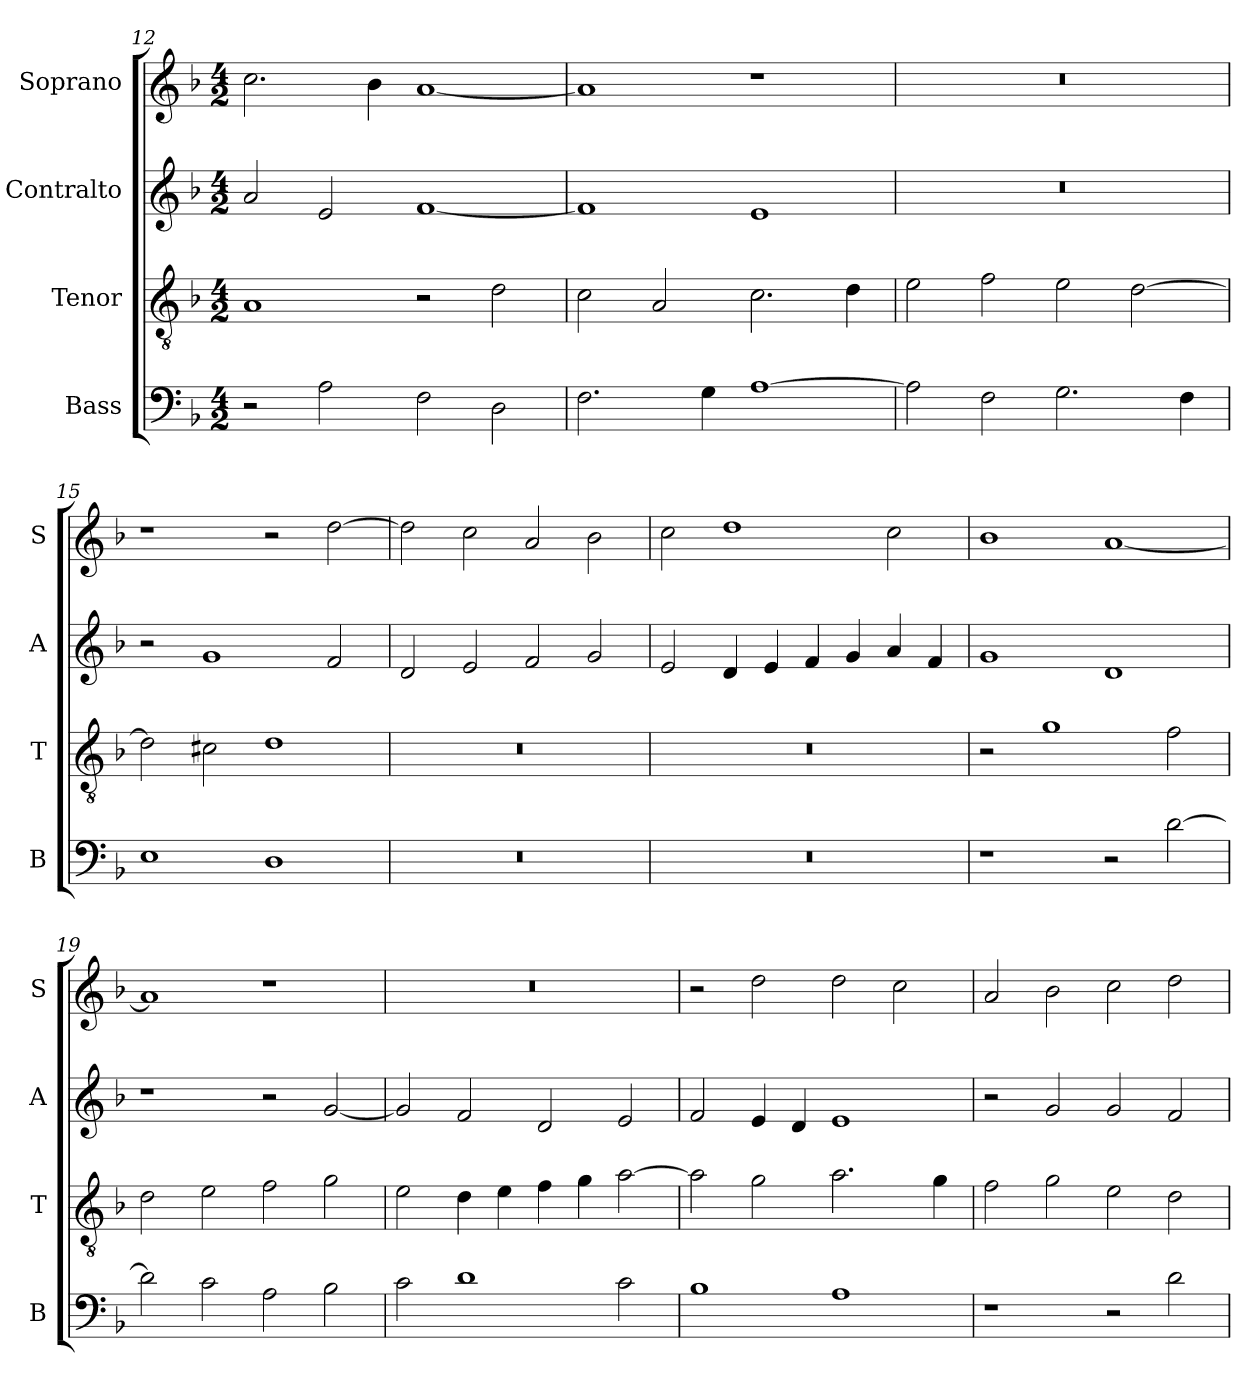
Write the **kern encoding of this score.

**kern	**kern	**kern	**kern
*part4	*part3	*part2	*part1
*staff4	*staff3	*staff2	*staff1
*I"Bass	*I"Tenor	*I"Contralto	*I"Soprano
*I'B	*I'T	*I'A	*I'S
*clefF4	*clefGv2	*clefG2	*clefG2
*k[b-]	*k[b-]	*k[b-]	*k[b-]
*D:aeo	*D:aeo	*D:aeo	*D:aeo
*M4/2	*M4/2	*M4/2	*M4/2
=12	=12	=12	=12
2r	1A	2a	2.cc
2A	.	2e	.
.	.	.	4b-
2F	2r	[1f	[1a
2D	2d	.	.
=13	=13	=13	=13
2.F	2c	1f]	1a]
.	2A	.	.
4G	.	.	.
[1A	2.c	1e	1r
.	4d	.	.
=14	=14	=14	=14
2A]	2e	0r	0r
2F	2f	.	.
2.G	2e	.	.
.	[2d	.	.
4F	.	.	.
=15	=15	=15	=15
1E	2d]	2r	1r
.	2c#X	1g	.
1D	1d	.	2r
.	.	2f	[2dd
=16	=16	=16	=16
0r	0r	2d	2dd]
.	.	2e	2cc
.	.	2f	2a
.	.	2g	2b-
=17	=17	=17	=17
0r	0r	2e	2cc
.	.	4d	1dd
.	.	4e	.
.	.	4f	.
.	.	4g	.
.	.	4a	2cc
.	.	4f	.
=18	=18	=18	=18
1r	2r	1g	1b-
.	1g	.	.
2r	.	1d	[1a
[2d	2f	.	.
=19	=19	=19	=19
2d]	2d	1r	1a]
2c	2e	.	.
2A	2f	2r	1r
2B-	2g	[2g	.
=20	=20	=20	=20
2c	2e	2g]	0r
1d	4d	2f	.
.	4e	.	.
.	4f	2d	.
.	4g	.	.
2c	[2a	2e	.
=21	=21	=21	=21
1B-	2a]	2f	2r
.	2g	4e	2dd
.	.	4d	.
1A	2.a	1e	2dd
.	.	.	2cc
.	4g	.	.
=22	=22	=22	=22
1r	2f	2r	2a
.	2g	2g	2b-
2r	2e	2g	2cc
2d	2d	2f	2dd
=	=	=	=
*-	*-	*-	*-
